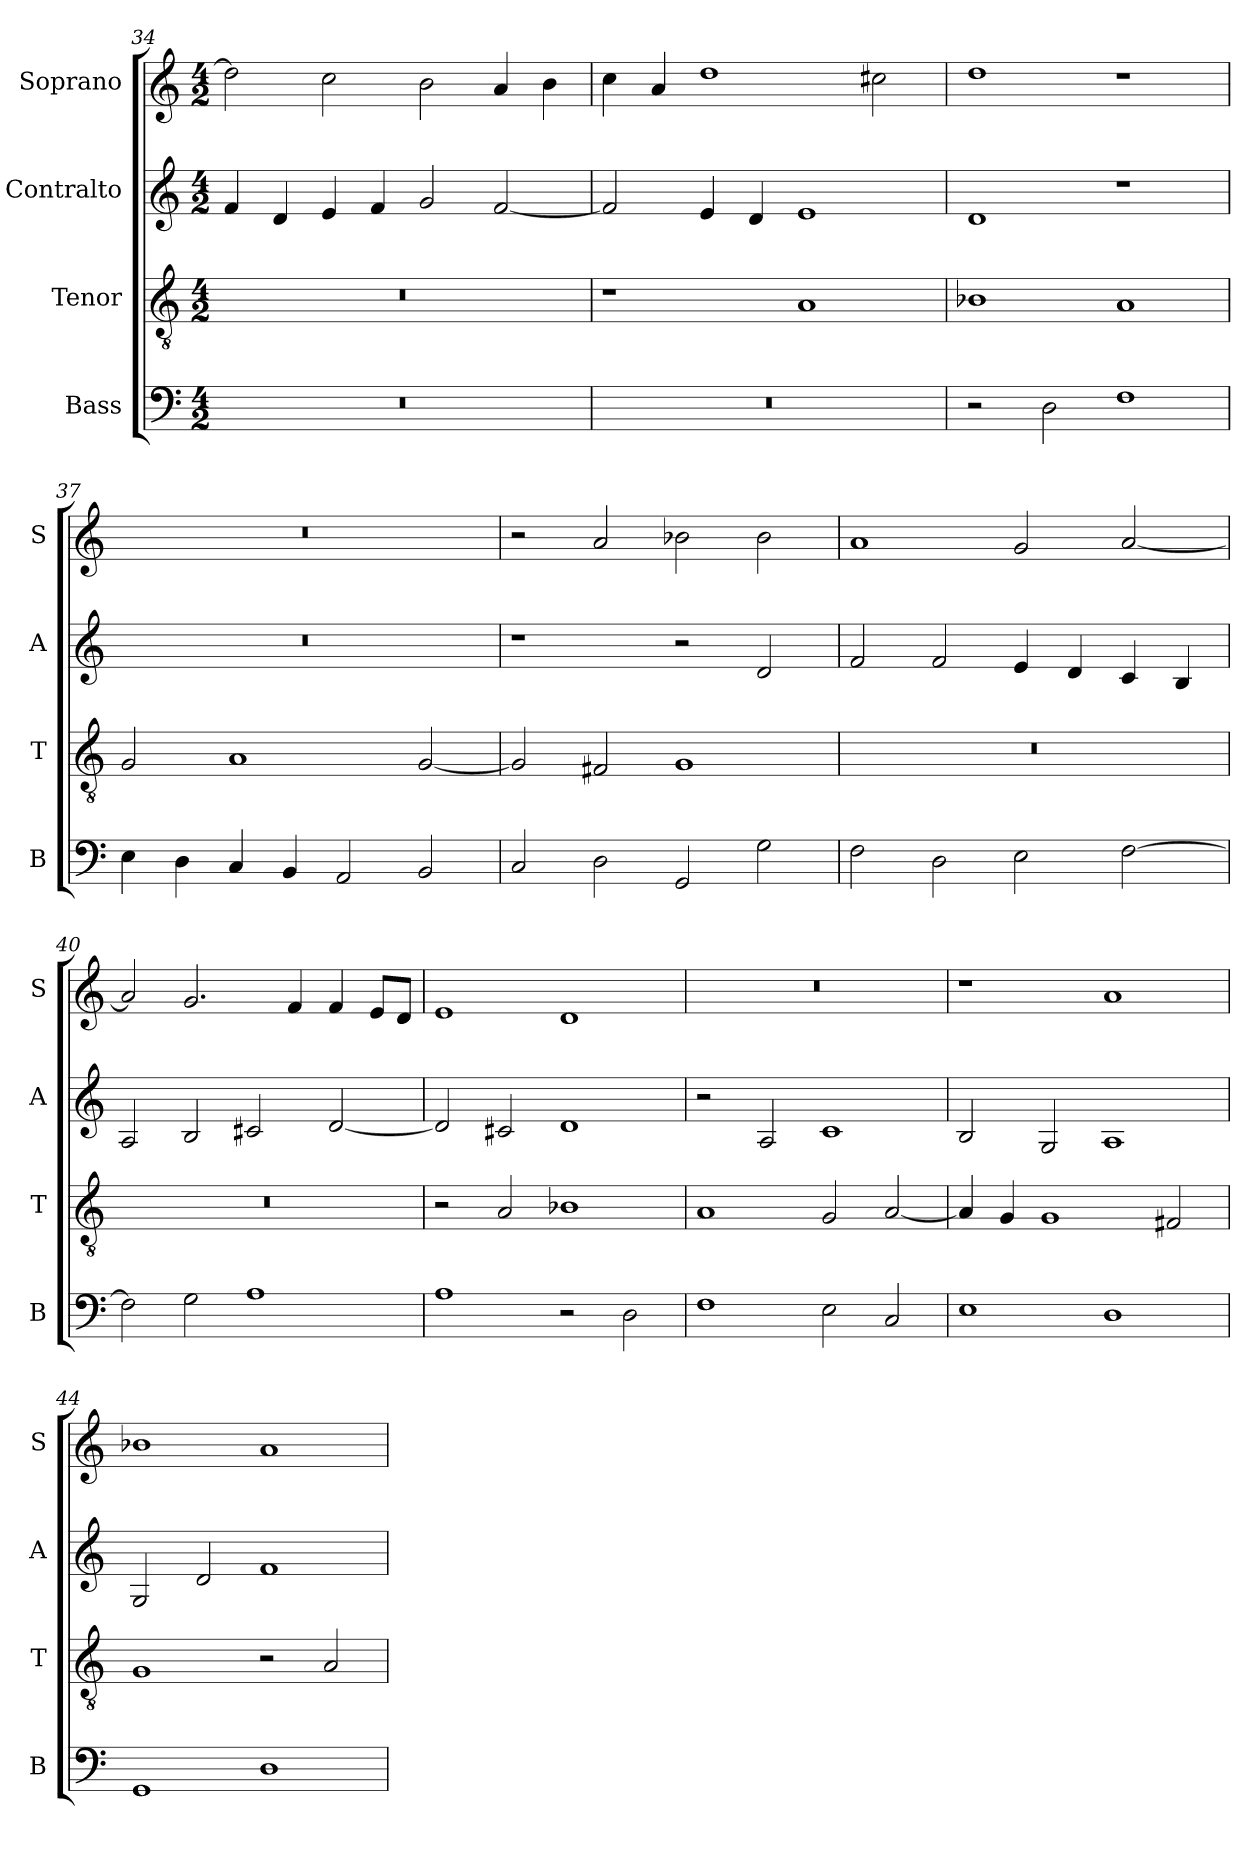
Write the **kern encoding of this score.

**kern	**kern	**kern	**kern
*part4	*part3	*part2	*part1
*staff4	*staff3	*staff2	*staff1
*I"Bass	*I"Tenor	*I"Contralto	*I"Soprano
*I'B	*I'T	*I'A	*I'S
*clefF4	*clefGv2	*clefG2	*clefG2
*k[]	*k[]	*k[]	*k[]
*G:mix	*G:mix	*G:mix	*G:mix
*M4/2	*M4/2	*M4/2	*M4/2
=34	=34	=34	=34
0r	0r	4f	2dd]
.	.	4d	.
.	.	4e	2cc
.	.	4f	.
.	.	2g	2b
.	.	[2f	4a
.	.	.	4b
=35	=35	=35	=35
0r	1r	2f]	4cc
.	.	.	4a
.	.	4e	1dd
.	.	4d	.
.	1A	1e	.
.	.	.	2cc#X
=36	=36	=36	=36
2r	1B-X	1d	1dd
2D	.	.	.
1F	1A	1r	1r
=37	=37	=37	=37
4E	2G	0r	0r
4D	.	.	.
4C	1A	.	.
4BB	.	.	.
2AA	.	.	.
2BB	[2G	.	.
=38	=38	=38	=38
2C	2G]	1r	2r
2D	2F#X	.	2a
2GG	1G	2r	2b-X
2G	.	2d	2b-
=39	=39	=39	=39
2F	0r	2f	1a
2D	.	2f	.
2E	.	4e	2g
.	.	4d	.
[2F	.	4c	[2a
.	.	4B	.
=40	=40	=40	=40
2F]	0r	2A	2a]
2G	.	2B	2.g
1A	.	2c#X	.
.	.	.	4f
.	.	[2d	4f
.	.	.	8e/L
.	.	.	8d/J
=41	=41	=41	=41
1A	2r	2d]	1e
.	2A	2c#X	.
2r	1B-X	1d	1d
2D	.	.	.
=42	=42	=42	=42
1F	1A	2r	0r
.	.	2A	.
2E	2G	1c	.
2C	[2A	.	.
=43	=43	=43	=43
1E	4A]	2B	1r
.	4G	.	.
.	1G	2G	.
1D	.	1A	1a
.	2F#X	.	.
=44	=44	=44	=44
1GG	1G	2G	1b-X
.	.	2d	.
1D	2r	1f	1a
.	2A	.	.
=	=	=	=
*-	*-	*-	*-
